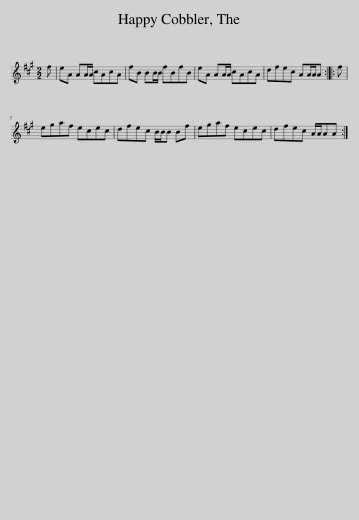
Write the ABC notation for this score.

X:1
L:1/8
M:2/2
I:linebreak $
K:A
V:1 treble
V:1
 f | eA AA/A/ cAcA | fB BB/B/ fBfB | eA AA/A/ cAcA | dfec AA/A/A :: %5
 f |$ egaf ecec | dfec B/B/B Bf | egaf ecec | dfec A/A/AA :| %10
